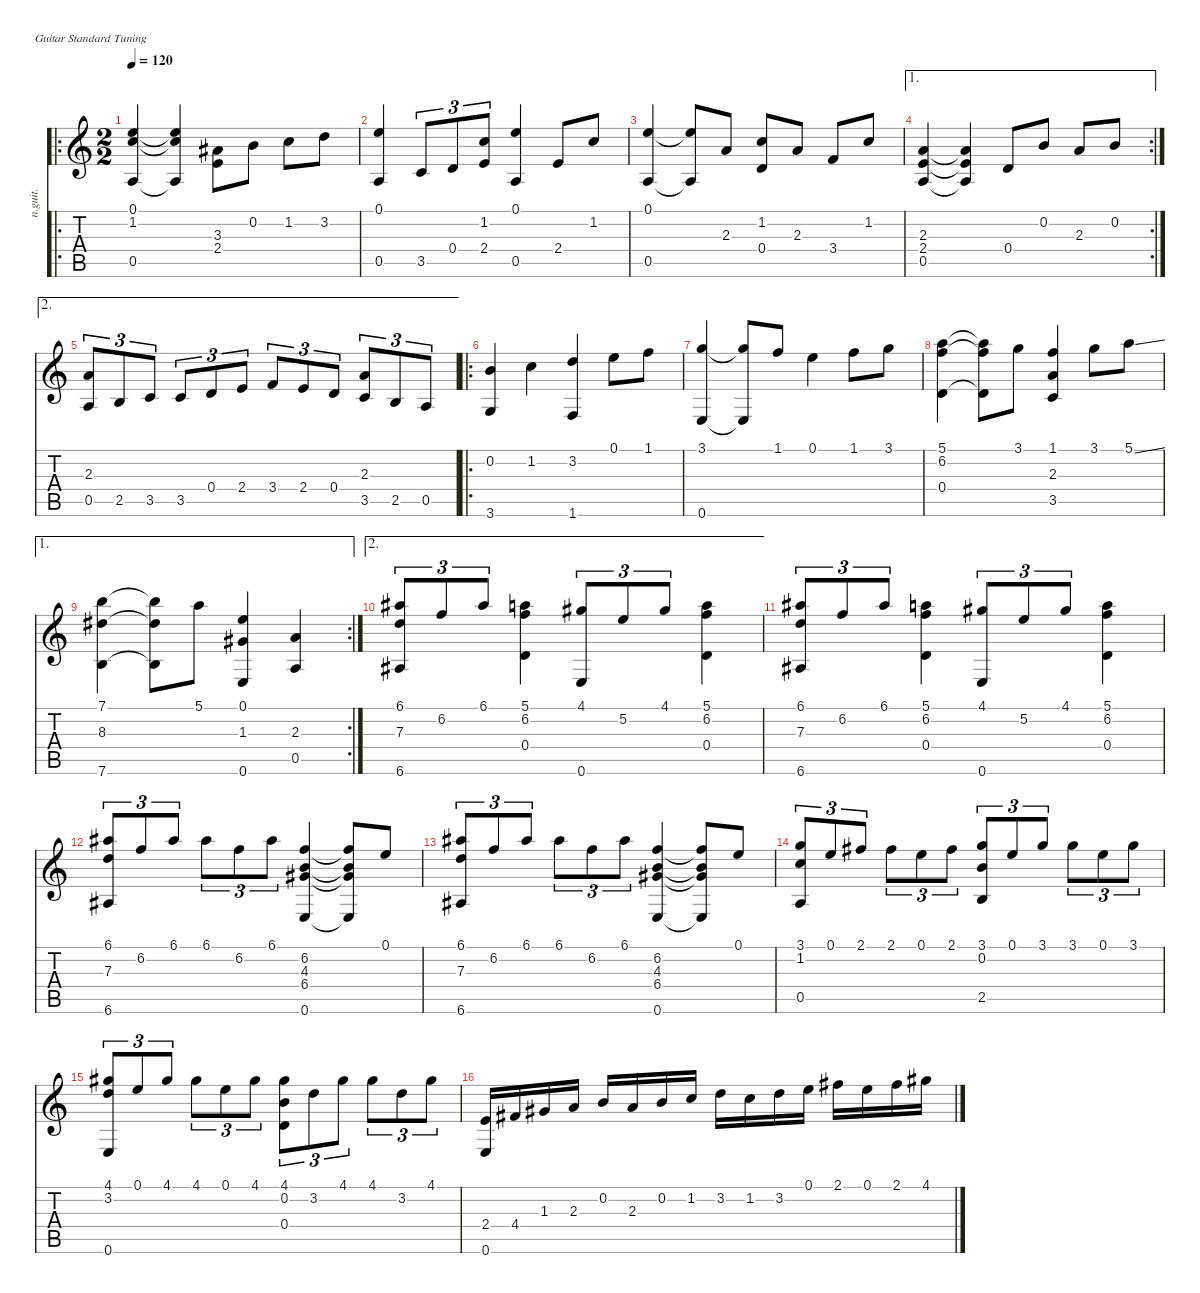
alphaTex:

\defaultSystemsLayout 4
\hideDynamics
\bracketExtendMode nobrackets
\track ("Guitar" "n.guit.") {instrument acousticguitarnylon}
\staff {score tabs}
\tuning (E4 B3 G3 D3 A2 E2)
\ro
\ts (2 2)
\tempo 120
\clef g2
\ks c
(0.1 1.2 0.5).4{dy f instrument acousticguitarnylon beam Up} (0.1{t} 1.2{t} 0.5{t}).4{beam Up} (3.3{acc #} 2.4).8{beam Down} 0.2.8{beam Down} 1.2.8{beam Down} 3.2.8{beam Down} |
(0.1 0.5).4{beam Up} 3.5.8{tu (3 2) beam Up} 0.4.8{tu (3 2) beam Up} (1.2 2.4).8{tu (3 2) beam Up} (0.1 0.5).4{beam Up} 2.4.8{beam Up} 1.2.8{beam Up} |
(0.1 0.5).4{beam Up} (0.1{t} 0.5{t}).8{beam Up} 2.3.8{beam Up} (1.2 0.4).8{beam Up} 2.3.8{beam Up} 3.4.8{beam Up} 1.2.8{beam Up} |
\ae 1
\rc 2
(2.3 2.4 0.5).4{beam Up} (2.3{t} 2.4{t} 0.5{t}).4{beam Up} 0.4.8{beam Up} 0.2.8{beam Up} 2.3.8{beam Up} 0.2.8{beam Up} |
\ae 2
(2.3 0.5).8{tu (3 2) beam Up} 2.5.8{tu (3 2) beam Up} 3.5.8{tu (3 2) beam Up} 3.5.8{tu (3 2) beam Up} 0.4.8{tu (3 2) beam Up} 2.4.8{tu (3 2) beam Up} 3.4.8{tu (3 2) beam Up} 2.4.8{tu (3 2) beam Up} 0.4.8{tu (3 2) beam Up} (2.3 3.5).8{tu (3 2) beam Up} 2.5.8{tu (3 2) beam Up} 0.5.8{tu (3 2) beam Up} |
\ro
(0.2 3.6).4{beam Up} 1.2.4{beam Down} (3.2 1.6).4{beam Up} 0.1.8{beam Down} 1.1.8{beam Down} |
(3.1 0.6).4{beam Up} (3.1{t} 0.6{t}).8{beam Up} 1.1.8{beam Up} 0.1.4{beam Down} 1.1.8{beam Down} 3.1.8{beam Down} |
(5.1 6.2 0.4).4{beam Down} (5.1{t} 6.2{t} 0.4{t}).8{beam Down} 3.1.8{beam Down} (1.1 2.3 3.5).4{beam Up} 3.1.8{beam Down} 5.1{ss}.8{beam Down} |
\ae 1
\rc 2
(7.1 8.3{acc #} 7.6).4{beam Down} (7.1{t} 8.3{t acc #} 7.6{t}).8{beam Down} 5.1.8{beam Down} (0.1 1.3{acc #} 0.6).4{beam Up} (2.3 0.5).4{beam Up} |
\ae 2
(6.1{acc #} 7.3 6.6{acc #}).8{tu (3 2) beam Up} 6.2.8{tu (3 2) beam Up} 6.1{acc #}.8{tu (3 2) beam Up} (5.1 6.2 0.4).4{beam Down} (4.1{acc #} 0.6).8{tu (3 2) beam Up} 5.2.8{tu (3 2) beam Up} 4.1{acc #}.8{tu (3 2) beam Up} (5.1 6.2 0.4).4{beam Down} |
(6.1{acc #} 7.3 6.6{acc #}).8{tu (3 2) beam Up} 6.2.8{tu (3 2) beam Up} 6.1{acc #}.8{tu (3 2) beam Up} (5.1 6.2 0.4).4{beam Down} (4.1{acc #} 0.6).8{tu (3 2) beam Up} 5.2.8{tu (3 2) beam Up} 4.1{acc #}.8{tu (3 2) beam Up} (5.1 6.2 0.4).4{beam Down} |
(6.1{acc #} 7.3 6.6{acc #}).8{tu (3 2) beam Up} 6.2.8{tu (3 2) beam Up} 6.1{acc #}.8{tu (3 2) beam Up} 6.1{acc #}.8{tu (3 2) beam Down} 6.2.8{tu (3 2) beam Down} 6.1{acc #}.8{tu (3 2) beam Down} (6.2 4.3 6.4{acc #} 0.6).4{beam Up} (6.2{t} 4.3{t} 6.4{t acc #} 0.6{t}).8{beam Up} 0.1.8{beam Up} |
(6.1{acc #} 7.3 6.6{acc #}).8{tu (3 2) beam Up} 6.2.8{tu (3 2) beam Up} 6.1{acc #}.8{tu (3 2) beam Up} 6.1{acc #}.8{tu (3 2) beam Down} 6.2.8{tu (3 2) beam Down} 6.1{acc #}.8{tu (3 2) beam Down} (6.2 4.3 6.4{acc #} 0.6).4{beam Up} (6.2{t} 4.3{t} 6.4{t acc #} 0.6{t}).8{beam Up} 0.1.8{beam Up} |
(3.1 1.2 0.5).8{tu (3 2) beam Up} 0.1.8{tu (3 2) beam Up} 2.1{acc #}.8{tu (3 2) beam Up} 2.1{acc #}.8{tu (3 2) beam Down} 0.1.8{tu (3 2) beam Down} 2.1{acc #}.8{tu (3 2) beam Down} (3.1 0.2 2.5).8{tu (3 2) beam Up} 0.1.8{tu (3 2) beam Up} 3.1.8{tu (3 2) beam Up} 3.1.8{tu (3 2) beam Down} 0.1.8{tu (3 2) beam Down} 3.1.8{tu (3 2) beam Down} |
(4.1{acc #} 3.2 0.6).8{tu (3 2) beam Up} 0.1.8{tu (3 2) beam Up} 4.1{acc #}.8{tu (3 2) beam Up} 4.1{acc #}.8{tu (3 2) beam Down} 0.1.8{tu (3 2) beam Down} 4.1{acc #}.8{tu (3 2) beam Down} (4.1{acc #} 0.2 0.4).8{tu (3 2) beam Down} 3.2.8{tu (3 2) beam Down} 4.1{acc #}.8{tu (3 2) beam Down} 4.1{acc #}.8{tu (3 2) beam Down} 3.2.8{tu (3 2) beam Down} 4.1{acc #}.8{tu (3 2) beam Down} |
(2.4 0.6).16{beam Up} 4.4{acc #}.16{beam Up} 1.3{acc #}.16{beam Up} 2.3.16{beam Up} 0.2.16{beam Up} 2.3.16{beam Up} 0.2.16{beam Up} 1.2.16{beam Up} 3.2.16{beam Down} 1.2.16{beam Down} 3.2.16{beam Down} 0.1.16{beam Down} 2.1{acc #}.16{beam Down} 0.1.16{beam Down} 2.1{acc #}.16{beam Down} 4.1{acc #}.16{beam Down}
